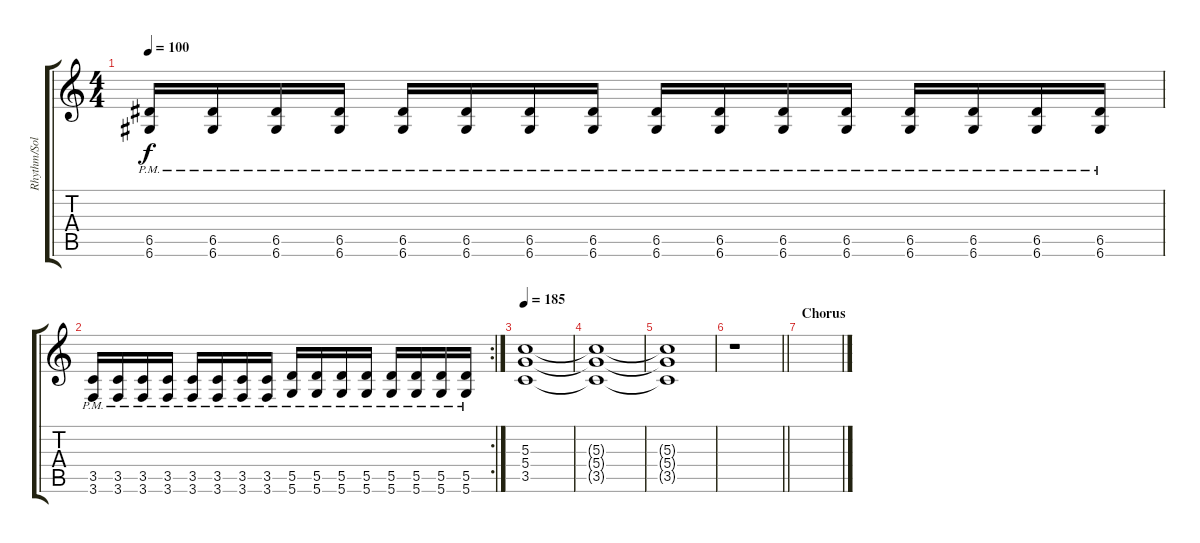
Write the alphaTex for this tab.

\track ("Rhythm/Solo Guitar" "Rhythm/Sol") {instrument distortionguitar}
\staff {score tabs}
\tuning (E4 B3 G3 D3 A2 D2) {hide}
\ts (4 4)
\tempo 100
\clef g2
\ks c
(6.5{pm} 6.6{pm}).16{dy f} (6.5{pm} 6.6{pm}).16 (6.5{pm} 6.6{pm}).16 (6.5{pm} 6.6{pm}).16 (6.5{pm} 6.6{pm}).16 (6.5{pm} 6.6{pm}).16 (6.5{pm} 6.6{pm}).16 (6.5{pm} 6.6{pm}).16 (6.5{pm} 6.6{pm}).16 (6.5{pm} 6.6{pm}).16 (6.5{pm} 6.6{pm}).16 (6.5{pm} 6.6{pm}).16 (6.5{pm} 6.6{pm}).16 (6.5{pm} 6.6{pm}).16 (6.5{pm} 6.6{pm}).16 (6.5{pm} 6.6{pm}).16 |
\rc 2
(3.5{pm} 3.6{pm}).16 (3.5{pm} 3.6{pm}).16 (3.5{pm} 3.6{pm}).16 (3.5{pm} 3.6{pm}).16 (3.5{pm} 3.6{pm}).16 (3.5{pm} 3.6{pm}).16 (3.5{pm} 3.6{pm}).16 (3.5{pm} 3.6{pm}).16 (5.5{pm} 5.6{pm}).16 (5.5{pm} 5.6{pm}).16 (5.5{pm} 5.6{pm}).16 (5.5{pm} 5.6{pm}).16 (5.5{pm} 5.6{pm}).16 (5.5{pm} 5.6{pm}).16 (5.5{pm} 5.6{pm}).16 (5.5{pm} 5.6{pm}).16 |
\tempo 185
(5.3 5.4 3.5).1 |
(5.3{t} 5.4{t} 3.5{t}).1 |
(5.3{t} 5.4{t} 3.5{t}).1 |
\barLineRight lightlight
r.1 |
\section ("" "Chorus")
